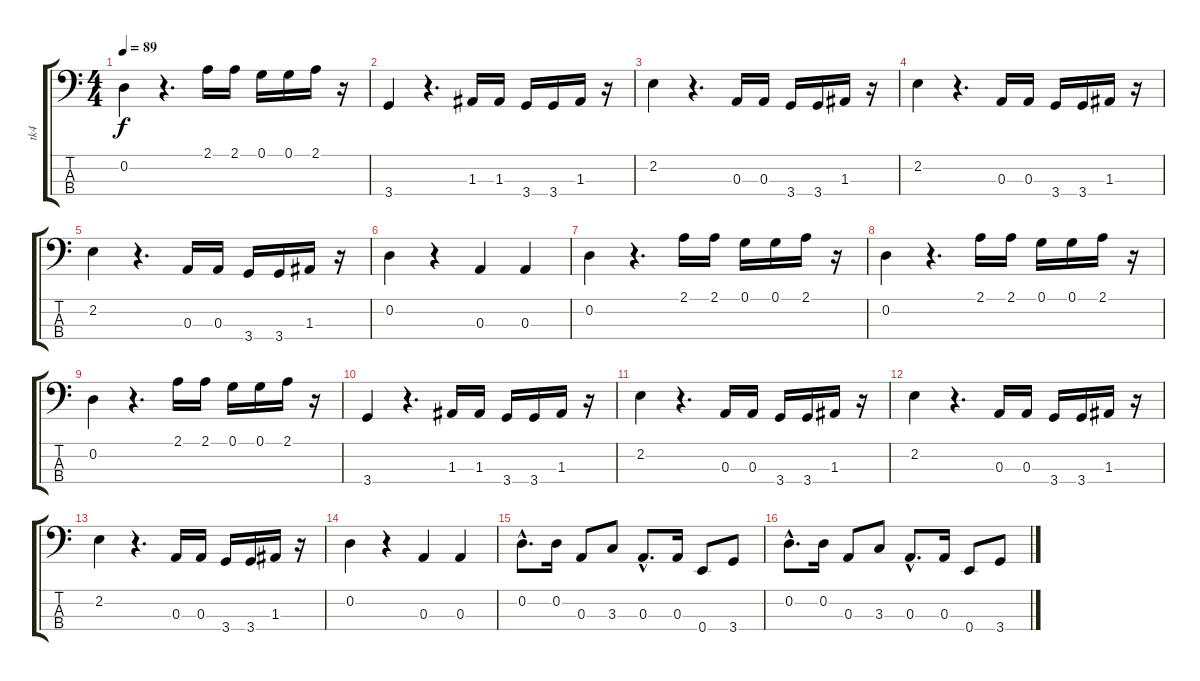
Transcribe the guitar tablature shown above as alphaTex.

\track ("tk4" "tk4") {instrument electricbasspick}
\staff {score tabs}
\tuning (G2 D2 A1 E1) {hide}
\ts (4 4)
\tempo 89
\clef f4
\ks c
0.2.4{dy f} r.4{d} 2.1.16 2.1.16 0.1.16 0.1.16 2.1.16 r.16 |
3.4.4 r.4{d} 1.3.16 1.3.16 3.4.16 3.4.16 1.3.16 r.16 |
2.2.4 r.4{d} 0.3.16 0.3.16 3.4.16 3.4.16 1.3.16 r.16 |
2.2.4 r.4{d} 0.3.16 0.3.16 3.4.16 3.4.16 1.3.16 r.16 |
2.2.4 r.4{d} 0.3.16 0.3.16 3.4.16 3.4.16 1.3.16 r.16 |
0.2.4 r.4 0.3.4 0.3.4 |
0.2.4 r.4{d} 2.1.16 2.1.16 0.1.16 0.1.16 2.1.16 r.16 |
0.2.4 r.4{d} 2.1.16 2.1.16 0.1.16 0.1.16 2.1.16 r.16 |
0.2.4 r.4{d} 2.1.16 2.1.16 0.1.16 0.1.16 2.1.16 r.16 |
3.4.4 r.4{d} 1.3.16 1.3.16 3.4.16 3.4.16 1.3.16 r.16 |
2.2.4 r.4{d} 0.3.16 0.3.16 3.4.16 3.4.16 1.3.16 r.16 |
2.2.4 r.4{d} 0.3.16 0.3.16 3.4.16 3.4.16 1.3.16 r.16 |
2.2.4 r.4{d} 0.3.16 0.3.16 3.4.16 3.4.16 1.3.16 r.16 |
0.2.4 r.4 0.3.4 0.3.4 |
0.2{hac}.8{d} 0.2.16 0.3.8 3.3.8 0.3{hac}.8{d} 0.3.16 0.4.8 3.4.8 |
0.2{hac}.8{d} 0.2.16 0.3.8 3.3.8 0.3{hac}.8{d} 0.3.16 0.4.8 3.4.8
